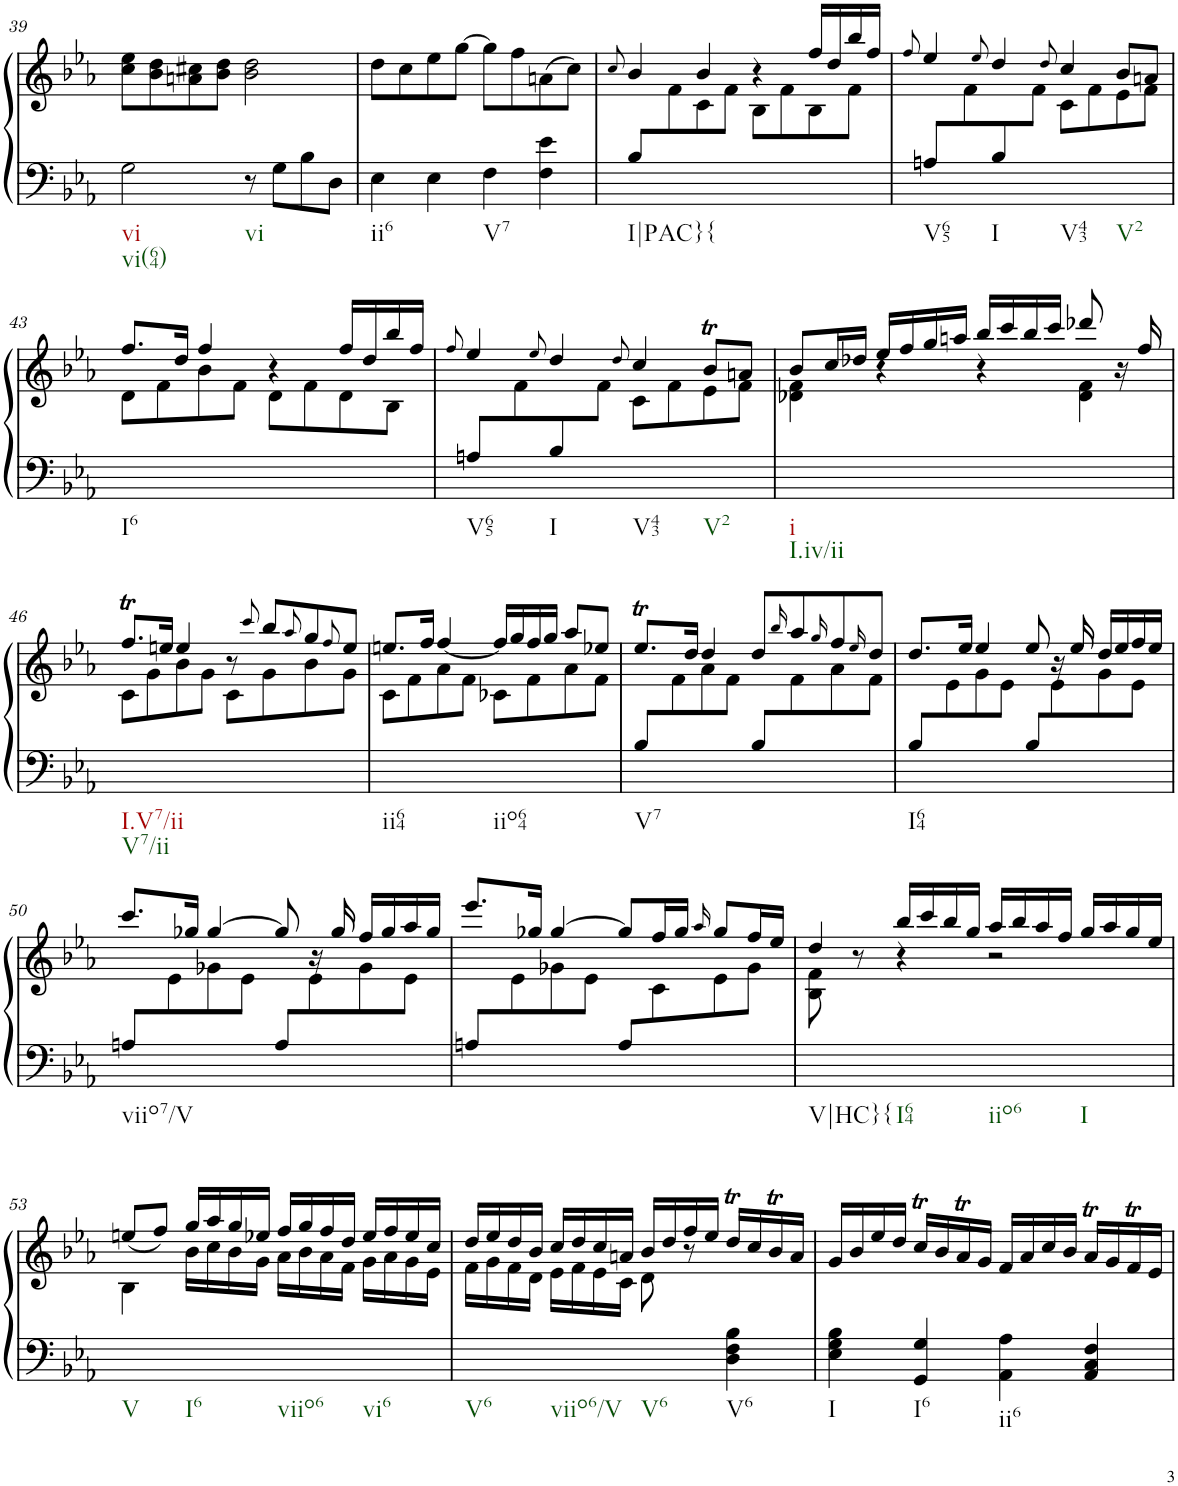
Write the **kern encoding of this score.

**kern	**kern
*part1	*part1
*staff2	*staff1
*I"Piano	*
*I'Pno.	*
!!LO:PB:g=z
*clefF4	*clefG2
*k[b-e-a-]	*k[b-e-a-]
*M4/4	*M4/4
*met(c)	*met(c)
=39	=39
!LO:TX:b:t=vi	!
!LO:TX:b:t=vi(64)	!
2G\	8cc\ 8ee-\L
.	8b-\ 8dd\
.	8an\ 8cc#X\
.	8b-\ 8dd\J
!LO:TX:b:t=vi	!
8r	2b-\ 2dd\
8G\L	.
8B-\	.
8D\J	.
=40	=40
!LO:TX:b:t=ii6	!
4E-\	8dd\L
.	8cc\
4E-\	8ee-\
.	[8gg\J
!LO:TX:b:t=V7	!
4F\	8gg\L]
.	8ff\
4F\ 4e-\	(8an\
.	8cc\J)
=41	=41
.	8qcc/
*	*^
!LO:TX:b:t=I|PAC}{	!	!
8B-/L	4b-/	8ryy
2..ryy	.	8f\
.	4b-/	8c\
.	.	8f\J
.	4r	8B-\L
.	.	8f\
.	16ff/LL	8B-\
.	16dd/	.
.	16bb-/	8f\J
.	16ff/JJ	.
=42	=42	=42
.	8qff/	.
!LO:TX:b:t=V65	!	!
8An/L	4ee-/	8ryy
8ryy	.	8f\
.	8qee-/	.
!LO:TX:b:t=I	!	!
8B-/	4dd/	8ryy
8ryy	.	8f\J
.	8qdd/	.
!LO:TX:b:t=V43	!	!
4ryy	4cc/	8c\L
.	.	8f\
!LO:TX:b:t=V2	!	!
4ryy	8b-/L	8e-\
.	8an/J	8f\J
!!LO:LB:g=z	!!
=43	=43	=43
!LO:TX:b:t=I6	!	!
1ryy	8.ff/L	8d\L
.	.	8f\
.	16dd/Jk	.
.	4ff/	8b-\
.	.	8f\J
.	4r	8d\L
.	.	8f\
.	16ff/LL	8d\
.	16dd/	.
.	16bb-/	8B-\J
.	16ff/JJ	.
=44	=44	=44
.	8qff/	.
!LO:TX:b:t=V65	!	!
8An/L	4ee-/	8ryy
8ryy	.	8f\
.	8qee-/	.
!LO:TX:b:t=I	!	!
8B-/	4dd/	8ryy
8ryy	.	8f\J
.	8qdd/	.
!LO:TX:b:t=V43	!	!
4ryy	4cc/	8c\L
.	.	8f\
!LO:TX:b:t=V2	!	!
4ryy	8b-T/L	8e-\
.	8an/J	8f\J
=45	=45	=45
!LO:TX:b:t=i	!	!
!LO:TX:b:t=I.iv/ii	!	!
4ryy	8b-/L	4d-X\ 4f\
.	16cc/L	.
.	16dd-X/JJ	.
4r	16ee-/LL	2ryy
.	16ff/	.
.	16gg/	.
.	16aan/JJ	.
4r	16bb-/LL	.
.	16ccc/	.
.	16bb-/	.
.	16ccc/JJ	.
4ryy	8ddd-X/	4d-\ 4f\
.	16r	.
.	16ff/	.
!!LO:LB:g=z	!!
=46	=46	=46
!LO:TX:b:t=I.V7/ii	!	!
!LO:TX:b:t=V7/ii	!	!
1ryy	8.ffT/L	8c\L
.	.	8g\
.	16een/Jk	.
.	4ee/	8b-\
.	.	8g\J
.	8r	8c\L
.	8qccc/	.
.	8bb-/L	8g\
.	8qaa-/	.
.	8gg/	8b-\
.	8qff/	.
.	8ee/J	8g\J
=47	=47	=47
!LO:TX:b:t=ii64	!	!
2ryy	8.een/L	8c\L
.	.	8f\
.	16ff/Jk	.
.	[4ff/	8a-\
.	.	8f\J
!LO:TX:b:t=iio64	!	!
2ryy	16ff/LL]	8c-X\L
.	16gg/	.
.	16ff/	8f\
.	16gg/JJ	.
.	8aa-/L	8a-\
.	8ee-X/J	8f\J
=48	=48	=48
!LO:TX:b:t=V7	!	!
8B-/L	8.ee-T/L	8ryy
4.ryy	.	8f\
.	16dd/Jk	.
.	4dd/	8a-\
.	.	8f\J
8B-/L	8dd/L	8ryy
.	16qbb-/	.
4.ryy	8aa-/	8f\
.	16qgg/	.
.	8ff/	8a-\
.	16qee-/	.
.	8dd/J	8f\J
=49	=49	=49
!LO:TX:b:t=I64	!	!
8B-/L	8.dd/L	8ryy
4.ryy	.	8e-\
.	16ee-/Jk	.
.	4ee-/	8g\
.	.	8e-\J
8B-/L	8ee-/	8ryy
4.ryy	16r	8e-\
.	16ee-/	.
.	16dd/LL	8g\
.	16ee-/	.
.	16ff/	8e-\J
.	16ee-/JJ	.
!!LO:LB:g=z	!!
=50	=50	=50
!LO:TX:b:t=viio7/V	!	!
8An/L	8.ccc/L	8ryy
4.ryy	.	8e-\
.	16gg-X/Jk	.
.	[>4gg-/	8g-X\
.	.	8e-\J
8A/L	8gg-/]	8ryy
4.ryy	16r	8e-\
.	16gg-/	.
.	16ff/LL	8g-\
.	16gg-/	.
.	16aa-/	8e-\J
.	16gg-/JJ	.
=51	=51	=51
8An/L	8.eee-/L	8ryy
4.ryy	.	8e-\
.	16gg-X/Jk	.
.	[>4gg-/	8g-X\
.	.	8e-\J
8A/L	8gg-/L]	8ryy
4.ryy	16ff/L	8c\
.	16gg-/JJ	.
.	16qaa-/	.
.	8gg-/L	8e-\
.	16ff/L	8g-\J
.	16ee-/JJ	.
=52	=52	=52
!LO:TX:b:t=V|HC}{	!	!
8ryy	4dd/	8B-\ 8f\
8r	.	2..ryy
!LO:TX:b:t=I64	!	!
4r	16bb-/LL	.
.	16ccc/	.
.	16bb-/	.
.	16gg/JJ	.
!LO:TX:b:t=iio6	!	!
!LO:TX:b:t=I	!	!
2r	16aa-/LL	.
.	16bb-/	.
.	16aa-/	.
.	16ff/JJ	.
.	16gg/LL	.
.	16aa-/	.
.	16gg/	.
.	16ee-/JJ	.
!!LO:LB:g=z	!!
=53	=53	=53
!LO:TX:b:t=V	!	!
4ryy	(8een/L	4B-\
.	8ff/J)	.
!LO:TX:b:t=I6	!	!
4ryy	16gg/LL	16b-\LL
.	16aa-/	16cc\
.	16gg/	16b-\
.	16ee-X/JJ	16g\JJ
!LO:TX:b:t=viio6	!	!
4ryy	16ff/LL	16a-\LL
.	16gg/	16b-\
.	16ff/	16a-\
.	16dd/JJ	16f\JJ
!LO:TX:b:t=vi6	!	!
4ryy	16ee-/LL	16g\LL
.	16ff/	16a-\
.	16ee-/	16g\
.	16cc/JJ	16e-\JJ
=54	=54	=54
!LO:TX:b:t=V6	!	!
4ryy	16dd/LL	16f\LL
.	16ee-/	16g\
.	16dd/	16f\
.	16b-/JJ	16d\JJ
!LO:TX:b:t=viio6/V	!	!
4ryy	16cc/LL	16e-\LL
.	16dd/	16f\
.	16cc/	16e-\
.	16an/JJ	16c\JJ
!LO:TX:b:t=V6	!	!
8ryy	16b-/LL	8d\
.	16dd/	.
8r	16ff/	4.ryy
.	16ee-/JJ	.
!LO:TX:b:t=V6	!	!
4D\ 4F\ 4B-\	16ddt/LL	.
.	16cc/	.
.	16b-T/	.
.	16a/JJ	.
*	*v	*v
=55	=55
!LO:TX:b:t=I	!
4E-\ 4G\ 4B-\	16g/LL
.	16b-/
.	16ee-/
.	16dd/JJ
!LO:TX:b:t=I6	!
4GG/ 4G/	16ccT/LL
.	16b-/
.	16a-T/
.	16g/JJ
!LO:TX:b:t=ii6	!
4AA-\ 4A-\	16f/LL
.	16a-/
.	16cc/
.	16b-/JJ
4AA-/ 4C/ 4F/	16a-T/LL
.	16g/
.	16fT/
.	16e-/JJ
=	=
*-	*-
